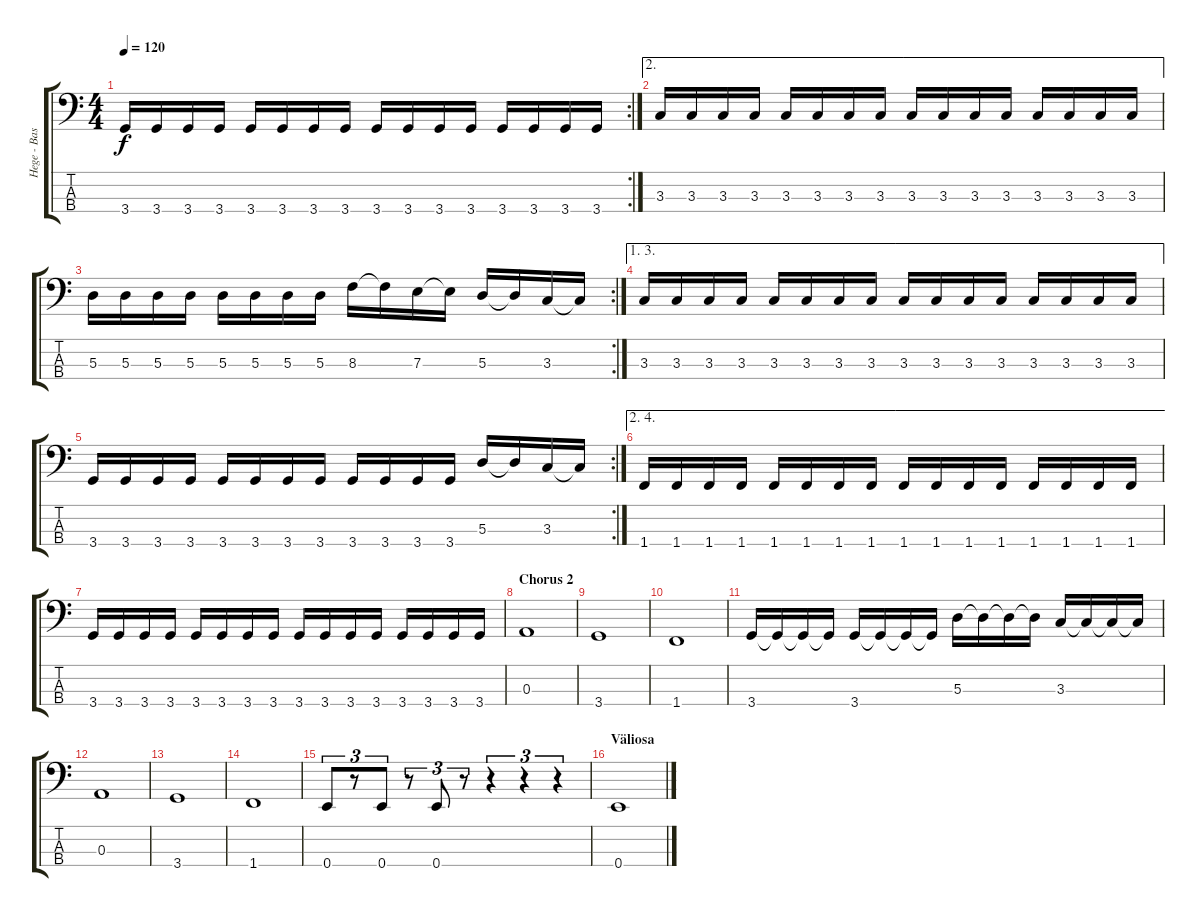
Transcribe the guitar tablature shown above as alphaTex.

\track ("Hege - Bass" "Hege - Bas") {instrument electricbassfinger}
\staff {score tabs}
\tuning (G2 D2 A1 E1) {hide}
\rc 2
\ts (4 4)
\tempo 120
\clef f4
\ks c
3.4.16{dy f} 3.4.16 3.4.16 3.4.16 3.4.16 3.4.16 3.4.16 3.4.16 3.4.16 3.4.16 3.4.16 3.4.16 3.4.16 3.4.16 3.4.16 3.4.16 |
\ae 2
3.3.16 3.3.16 3.3.16 3.3.16 3.3.16 3.3.16 3.3.16 3.3.16 3.3.16 3.3.16 3.3.16 3.3.16 3.3.16 3.3.16 3.3.16 3.3.16 |
\rc 2
5.3.16 5.3.16 5.3.16 5.3.16 5.3.16 5.3.16 5.3.16 5.3.16 8.3.16 8.3{t}.16 7.3.16 7.3{t}.16 5.3.16 5.3{t}.16 3.3.16 3.3{t}.16 |
\ae (1 3)
3.3.16 3.3.16 3.3.16 3.3.16 3.3.16 3.3.16 3.3.16 3.3.16 3.3.16 3.3.16 3.3.16 3.3.16 3.3.16 3.3.16 3.3.16 3.3.16 |
\rc 2
3.4.16 3.4.16 3.4.16 3.4.16 3.4.16 3.4.16 3.4.16 3.4.16 3.4.16 3.4.16 3.4.16 3.4.16 5.3.16 5.3{t}.16 3.3.16 3.3{t}.16 |
\ae (2 4)
1.4.16 1.4.16 1.4.16 1.4.16 1.4.16 1.4.16 1.4.16 1.4.16 1.4.16 1.4.16 1.4.16 1.4.16 1.4.16 1.4.16 1.4.16 1.4.16 |
3.4.16 3.4.16 3.4.16 3.4.16 3.4.16 3.4.16 3.4.16 3.4.16 3.4.16 3.4.16 3.4.16 3.4.16 3.4.16 3.4.16 3.4.16 3.4.16 |
\section ("" "Chorus 2")
0.3.1 |
3.4.1 |
1.4.1 |
3.4.16 3.4{t}.16 3.4{t}.16 3.4{t}.16 3.4.16 3.4{t}.16 3.4{t}.16 3.4{t}.16 5.3.16 5.3{t}.16 5.3{t}.16 5.3{t}.16 3.3.16 3.3{t}.16 3.3{t}.16 3.3{t}.16 |
0.3.1 |
3.4.1 |
1.4.1 |
0.4.8{tu (3 2)} r.8{tu (3 2)} 0.4.8{tu (3 2)} r.8{tu (3 2)} 0.4.8{tu (3 2)} r.8{tu (3 2)} r.4{tu (3 2)} r.4{tu (3 2)} r.4{tu (3 2)} |
\section ("" "Väliosa")
0.4.1
